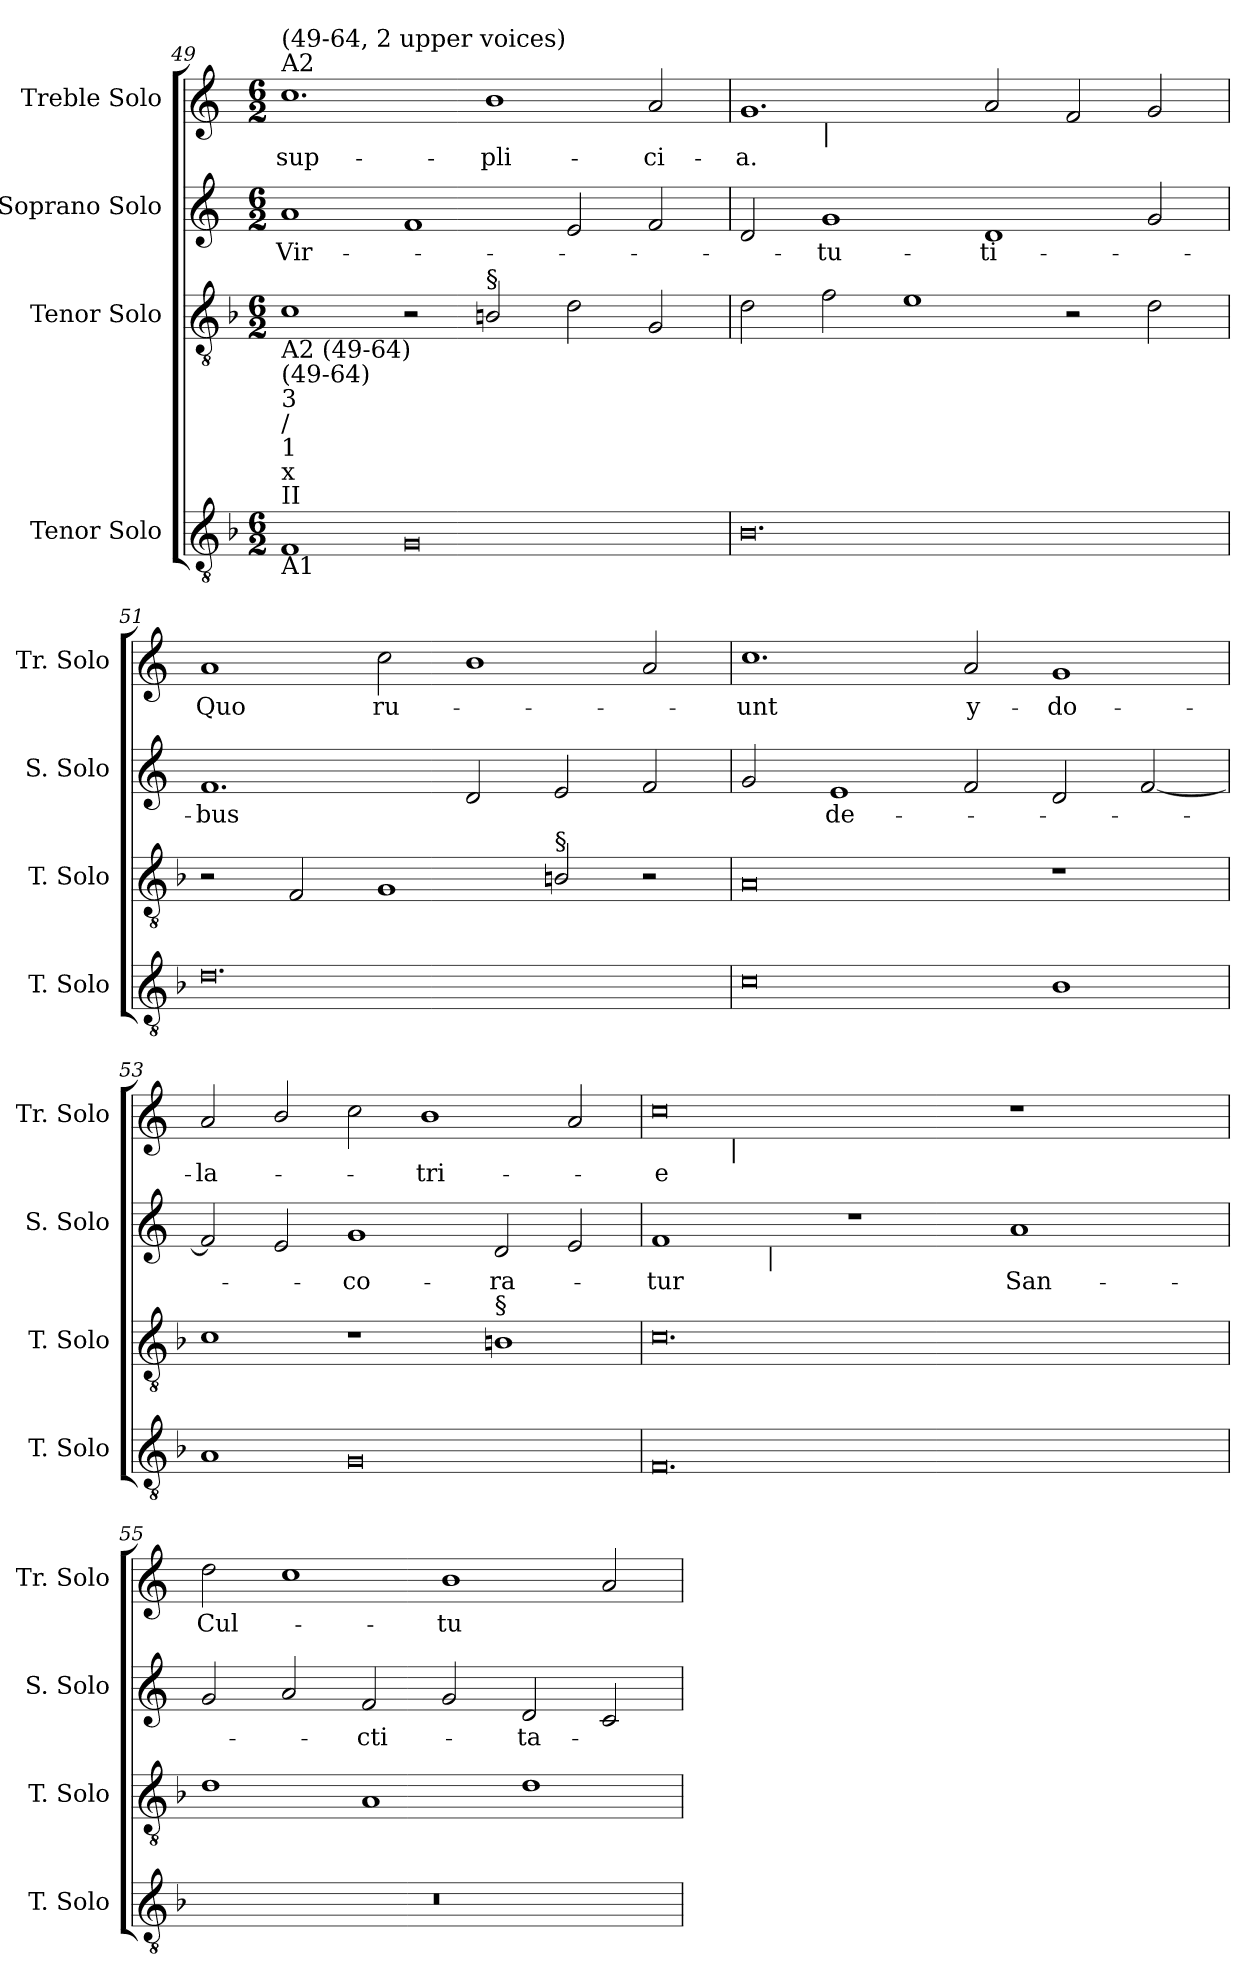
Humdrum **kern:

**kern	**kern	**kern	**text	**kern	**text
*part4	*part3	*part2	*part2	*part1	*part1
*staff4	*staff3	*staff2	*staff2	*staff1	*staff1
*I"Tenor Solo	*I"Tenor Solo	*I"Soprano Solo	*	*I"Treble Solo	*
*I'T. Solo	*I'T. Solo	*I'S. Solo	*	*I'Tr. Solo	*
!!LO:PB:g=z
*clefGv2	*clefGv2	*clefG2	*	*clefG2	*
*ITrd7c12	*ITrd7c12	*	*	*	*
*k[b-]	*k[b-]	*k[]	*	*k[]	*
*F:	*F:	*C:	*	*C:	*
*M6/2	*M6/2	*M6/2	*	*M6/2	*
=49	=49	=49	=49	=49	=49
!	!	!	!LO:LY:b:color=#000000	!	!
!	!	!	!	!LO:TX:a:t=A2	!
!	!	!	!	!LO:TX:t=(49-64, 2 upper voices)	!
!	!LO:TX:b:t=A2 (49-64)	!	!	!	!
!LO:TX:b:t=A1	!	!	!	!	!
!LO:TX:t=II	!	!	!	!	!
!LO:TX:t=x	!	!	!	!	!
!LO:TX:t=1	!	!	!	!	!
!LO:TX:t=/	!	!	!	!	!
!LO:TX:t=3	!	!	!	!	!
!LO:TX:t=(49-64)	!	!	!	!	!
!	!	!	!	!	!LO:LY:b:color=#000000
1FFi	1Ci	1ai	Vir-	1.cci	sup-
0GGi	2r	1fi	.	.	.
!	!LO:TX:a:t=§	!	!	!	!
!	!	!	!	!	!LO:LY:b:color=#000000
.	2BBni/	.	.	1bi	-pli-
.	2Di\	2ei/	.	.	.
!	!	!	!	!	!LO:LY:b:color=#000000
.	2GGi/	2fi/	.	2ai/	-ci-
=50	=50	=50	=50	=50	=50
!	!	!	!	!	!LO:LY:b:color=#000000
*	*	*	*	*^	*
0.BB-i	2Di\	2di/	.	1.gi	2ryy	-a.
!	!	!	!	!	!LO:TX:b:i:t=|	!
!	!	!	!LO:LY:b:color=#000000	!	!	!
.	2Fi\	1gi	-tu-	.	1ryy	.
.	1Ei	.	.	.	.	.
!	!	!	!LO:LY:b:color=#000000	!	!	!
.	.	1di	-ti-	2ai/	1.ryy	.
.	2r	.	.	2fi/	.	.
.	2Di\	2gi/	.	2gi/	.	.
*	*	*	*	*v	*v	*
=51	=51	=51	=51	=51	=51
*	*	*	*	*^	*
!	!	!	!LO:LY:b:color=#000000	!	!	!
*	*	*	*	*v	*v	*
*	*	*	*	*^	*
!	!	!	!	!	!	!LO:LY:b:color=#000000
*	*	*	*	*v	*v	*
0.Di	2r	1.fi	-bus	1ai	Quo
.	2FFi/	.	.	.	.
!	!	!	!	!	!LO:LY:b:color=#000000
.	1GGi	.	.	2cci\	ru-
.	.	2di/	.	1bi	.
!	!LO:TX:a:t=§	!	!	!	!
.	2BBni/	2ei/	.	.	.
.	2r	2fi/	.	2ai/	.
=52	=52	=52	=52	=52	=52
!	!	!	!	!	!LO:LY:b:color=#000000
0Ci	0AAi	2gi/	.	1.cci	-unt
!	!	!	!LO:LY:b:color=#000000	!	!
.	.	1ei	de-	.	.
!	!	!	!	!	!LO:LY:b:color=#000000
.	.	2fi/	.	2ai/	y-
!	!	!	!	!	!LO:LY:b:color=#000000
1BB-i	1r	2di/	.	1gi	-do-
.	.	[<2fi/	.	.	.
=53	=53	=53	=53	=53	=53
!	!	!	!	!	!LO:LY:b:color=#000000
1AAi	1Ci	2fi/]	.	2ai/	-la-
.	.	2ei/	.	2bi/	.
!	!	!	!LO:LY:b:color=#000000	!	!
0GGi	1r	1gi	-co-	2cci\	.
!	!	!	!	!	!LO:LY:b:color=#000000
.	.	.	.	1bi	-tri-
!	!LO:TX:a:t=§	!	!	!	!
!	!	!	!LO:LY:b:color=#000000	!	!
.	1BBni	2di/	-ra-	.	.
.	.	2ei/	.	2ai/	.
!!LO:LB:g=z
=54	=54	=54	=54	=54	=54
!	!	!	!LO:LY:b:color=#000000	!	!
!	!	!LO:TX:b:i:t=-	!	!	!
!	!	!	!	!	!LO:LY:b:color=#000000
*	*	*^	*	*^	*
0.FFi	0.Ci	1fi	4ryy	-tur	0cci	4ryy	-e
.	.	.	8ryy	.	.	16ryy	.
.	.	.	.	.	.	128...ryy	.
!	!	!	!	!	!	!LO:TX:b:i:t=|	!
.	.	.	.	.	.	1ryy	.
.	.	.	64ryy	.	.	.	.
.	.	.	128ryy	.	.	.	.
.	.	.	256ryy	.	.	.	.
.	.	.	1024ryy	.	.	.	.
!	!	!	!LO:TX:b:i:t=|	!	!	!	!
.	.	.	1ryy	.	.	.	.
.	.	1r	.	.	.	.	.
.	.	.	.	.	.	1ryy	.
.	.	.	1ryy	.	.	.	.
!	!	!	!	!LO:LY:b:color=#000000	!	!	!
.	.	1ai	.	San-	1r	.	.
.	.	.	.	.	.	2ryy	.
.	.	.	2ryy	.	.	.	.
.	.	.	.	.	.	8ryy	.
.	.	.	16ryy	.	.	.	.
.	.	.	.	.	.	32ryy	.
.	.	.	32ryy	.	.	.	.
.	.	.	.	.	.	64ryy	.
.	.	.	512.ryy	.	.	.	.
.	.	.	.	.	.	1024ryy	.
=55	=55	=55	=55	=55	=55	=55	=55
!LO:N:vis=1	!	!	!	!	!	!	!
*	*	*v	*v	*	*	*	*
*	*	*	*	*v	*v	*
*	*	*^	*	*^	*
!	!	!	!	!	!	!	!LO:LY:b:color=#000000
*	*	*v	*v	*	*	*	*
*	*	*	*	*v	*v	*
0.r	1Di	2gi/	.	2ddi\	Cul-
.	.	2ai/	.	1cci	.
!	!	!	!LO:LY:b:color=#000000	!	!
.	1AAi	2fi/	-cti-	.	.
!	!	!	!	!	!LO:LY:b:color=#000000
.	.	2gi/	.	1bi	-tu
!	!	!	!LO:LY:b:color=#000000	!	!
.	1Di	2di/	-ta-	.	.
.	.	2ci/	.	2ai/	.
=	=	=	=	=	=
*-	*-	*-	*-	*-	*-
